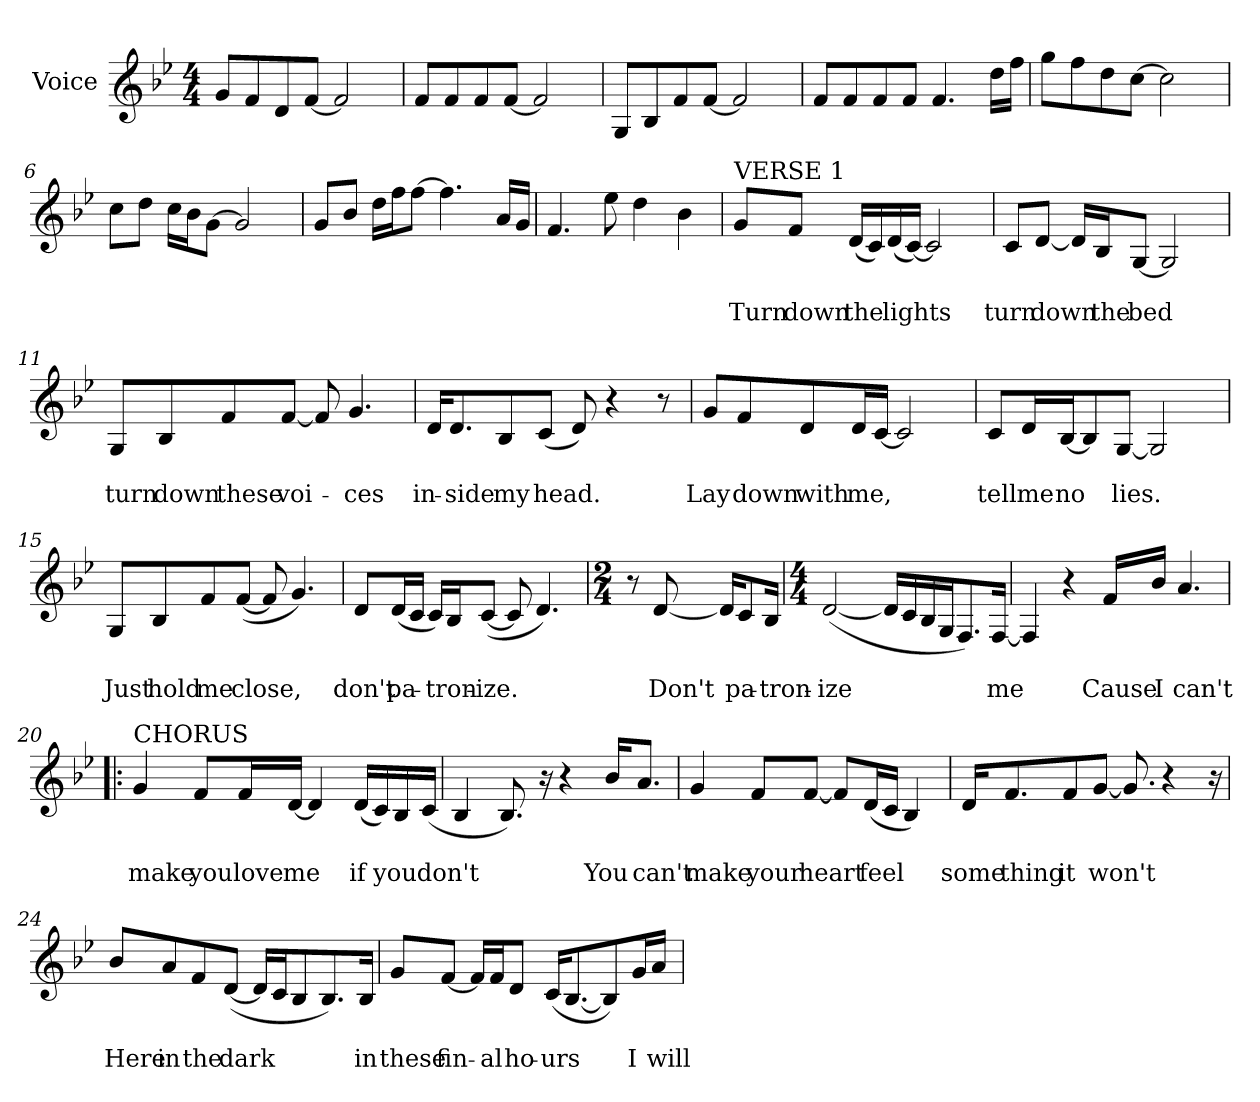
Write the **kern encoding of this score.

**kern	**text	**text
*part1	*part1	*part1
*staff1	*staff1	*staff1
*I"Voice	*	*
*I'Vo.	*	*
*clefG2	*	*
*k[b-e-]	*	*
*B-:	*	*
*M4/4	*	*
=1	=1	=1
8g/L	.	.
8f/	.	.
8d/	.	.
[8f/J	.	.
2f/]	.	.
=2	=2	=2
8f/L	.	.
8f/	.	.
8f/	.	.
[8f/J	.	.
2f/]	.	.
=3	=3	=3
8G/L	.	.
8B-/	.	.
8f/	.	.
[8f/J	.	.
2f/]	.	.
=4	=4	=4
8f/L	.	.
8f/	.	.
8f/	.	.
8f/J	.	.
4.f/	.	.
16dd\LL	.	.
16ff\JJ	.	.
=5	=5	=5
8gg\L	.	.
8ff\	.	.
8dd\	.	.
[8cc\J	.	.
2cc\]	.	.
=6	=6	=6
8cc\L	.	.
8dd\J	.	.
16cc\LL	.	.
16b-\J	.	.
[8g\J	.	.
2g/]	.	.
=7	=7	=7
8g/L	.	.
8b-/J	.	.
16dd\LL	.	.
16ff\J	.	.
[8ff\J	.	.
4.ff\]	.	.
16a/LL	.	.
16g/JJ	.	.
!!LO:LB:g=z
=8	=8	=8
4.f/	.	.
8ee-\	.	.
4dd\	.	.
4b-\	.	.
=9	=9	=9
!LO:TX:a:t=VERSE 1	!	!
8g/L	.	Turn
8f/J	.	down
(16d/LL	.	the
16c/)	.	.
(16d/	.	lights
[16c/JJ)	.	.
2c/]	.	.
=10	=10	=10
8c/L	.	turn
[8d/J	.	down
16d/LL]	.	.
16B-/J	.	the
[8G/J	.	bed
2G/]	.	.
=11	=11	=11
8G/L	.	turn
8B-/	.	down
8f/	.	these
[8f/J	.	voi-
8f/]	.	.
4.g/	.	ces
!!LO:LB:g=z
=12	=12	=12
16d/KL	.	in-
8.d/	.	side
8B-/	.	my
(8c/J	.	head.
8d/)	.	.
4r	.	.
8r	.	.
=13	=13	=13
8g/L	.	Lay
8f/	.	down
8d/	.	with
16d/L	.	me,
[16c/JJ	.	.
2c/]	.	.
=14	=14	=14
8c/L	.	tell
16d/L	.	me
[16B-/J	.	no
8B-/]	.	.
[8G/J	.	lies.
2G/]	.	.
!!LO:LB:g=z
=15	=15	=15
8G/L	.	Just
8B-/	.	hold
8f/	.	me
([8f/J	.	close,
8f/]	.	.
4.g/)	.	.
=16	=16	=16
8d/L	.	don't
(16d/L	.	-pa-
16c/JJ	.	.
16c/LL)	.	.
16B-/J	.	tron-
([8c/J	.	ize.
8c/]	.	.
4.d/)	.	.
=17	=17	=17
*M2/4	*	*
8r	.	.
[8d/	.	Don't
16d/KL]	.	.
8c/	.	pa-
16B-/Jk	.	tron-
!!LO:LB:g=z
=18	=18	=18
*M4/4	*	*
([2d/	.	ize
16d/LL]	.	.
16c/	.	.
16B-/	.	.
16G/J	.	.
8.F/)	.	.
[16F/Jk	.	me
=19	=19	=19
4F/]	.	.
4r	.	.
16f/LL	.	Cause
16b-/JJ	.	I
4.a/	.	can't
=20!|:	=20!|:	=20!|:
!LO:TX:a:t=CHORUS	!	!
4g/	.	make
8f/L	.	you
16f/L	.	love
[16d/JJ	.	me
4d/]	.	.
(16d/LL	.	if
16c/)	.	.
16B-/	.	you
(16c/JJ	.	don't
!!LO:LB:g=z
=21	=21	=21
4B-/	.	.
8.B-/)	.	.
16r	.	.
4r	.	.
16b-/KL	.	You
8.a/J	.	can't
=22	=22	=22
4g/	.	make
8f/L	.	your
[8f/J	.	heart
8f/L]	.	.
(16d/L	.	feel
16c/JJ	.	.
4B-/)	.	.
=23	=23	=23
16d/KL	.	some
8.f/	.	thing
8f/	.	it
[8g/J	.	won't
8.g/]	.	.
4r	.	.
16r	.	.
!!LO:LB:g=z
=24	=24	=24
8b-/L	.	Here
8a/	.	in
8f/	.	the
([8d/J	.	dark
16d/LL]	.	.
16c/J	.	.
8B-/	.	.
8.B-/)	.	.
16B-/Jk	.	in
=25	=25	=25
8g/L	.	these
[8f/J	.	fin-
16f/LL]	.	.
16f/J	.	al
8d/J	.	ho-
(16c/KL	.	urs
[8.B-/	.	.
8B-/])	.	.
16g/L	.	I
16a/JJ	.	will
=	=	=
*-	*-	*-
